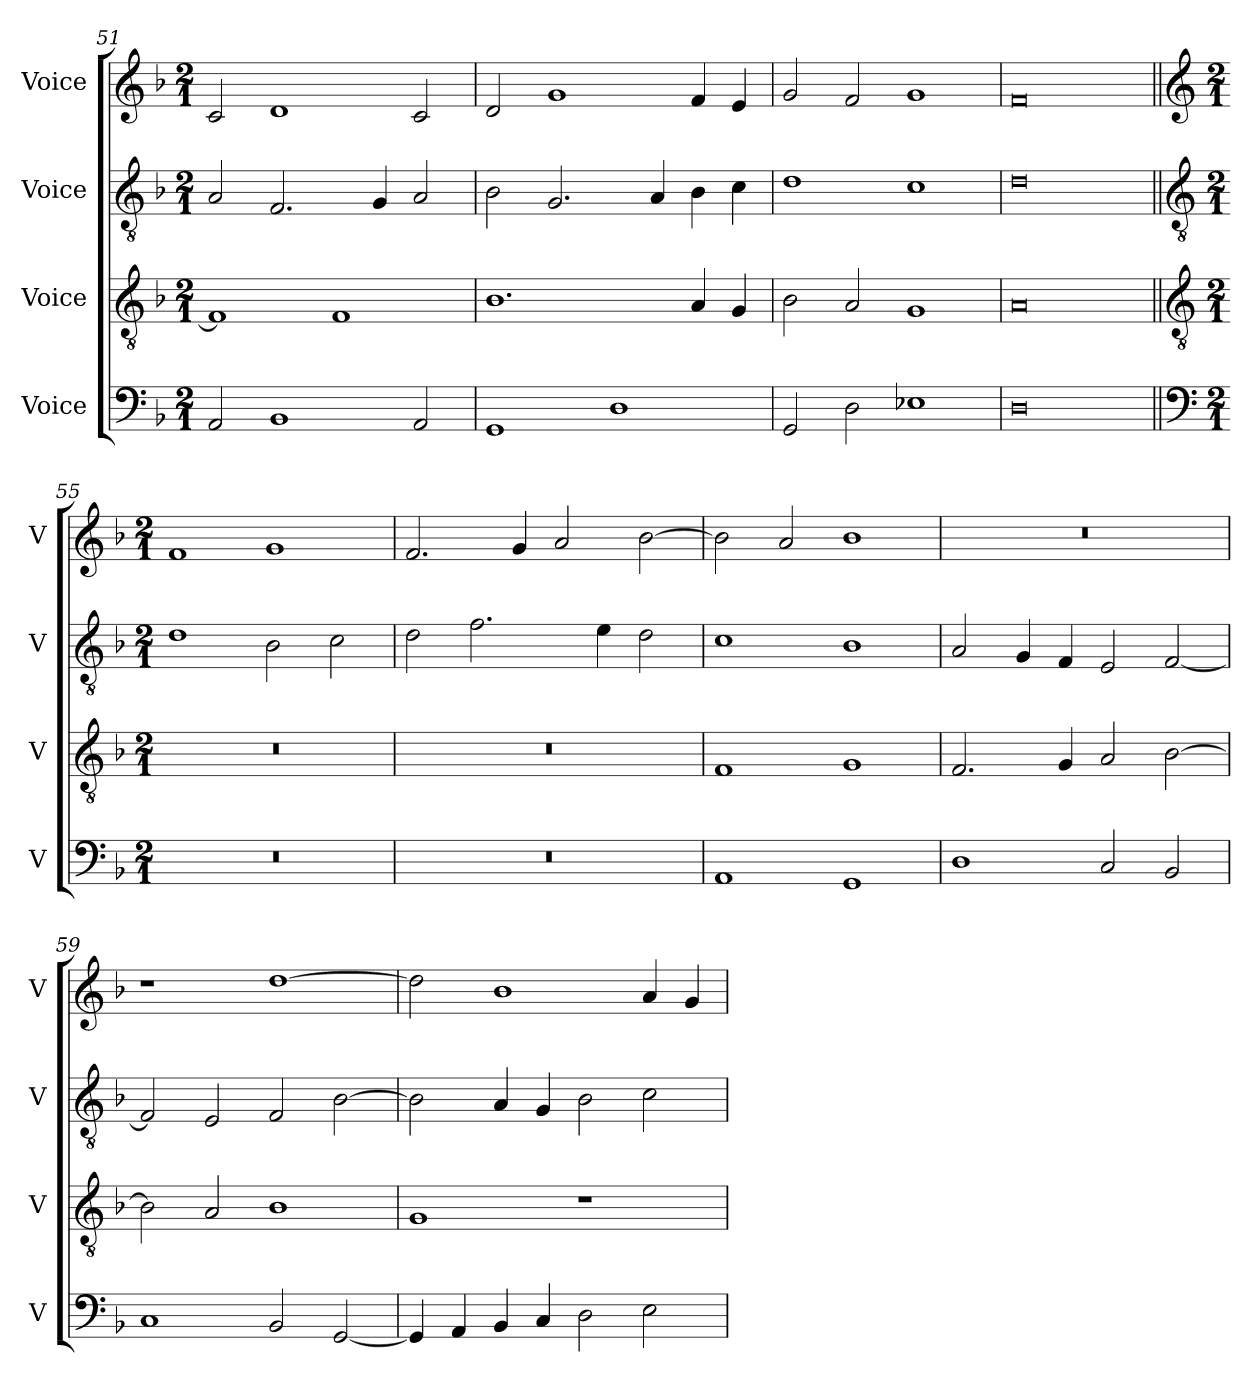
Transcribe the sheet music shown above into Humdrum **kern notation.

**kern	**kern	**kern	**kern
*part4	*part3	*part2	*part1
*staff4	*staff3	*staff2	*staff1
*I"Voice	*I"Voice	*I"Voice	*I"Voice
*I'V	*I'V	*I'V	*I'V
*clefF4	*clefGv2	*clefGv2	*clefG2
*k[b-]	*k[b-]	*k[b-]	*k[b-]
*M2/1	*M2/1	*M2/1	*M2/1
=51	=51	=51	=51
2AA/	1F]	2A/	2c/
1BB-	.	2.F/	1d
.	1F	.	.
.	.	4G/	.
2AA/	.	2A/	2c/
=52	=52	=52	=52
1GG	1.B-	2B-\	2d/
.	.	2.G/	1g
1D	.	.	.
.	.	4A/	.
.	4A/	4B-\	4f/
.	4G/	4c\	4e/
=53	=53	=53	=53
2GG/	2B-\	1d	2g/
2D\	2A/	.	2f/
1E-X	1G	1c	1g
!!LO:PB:g=z
=54	=54	=54	=54
0D	0A	0d	0f
=55||	=55||	=55||	=55||
*clefF4	*clefGv2	*clefGv2	*clefG2
*M2/1	*M2/1	*M2/1	*M2/1
0r	0r	1d	1f
.	.	2B-\	1g
.	.	2c\	.
=56	=56	=56	=56
0r	0r	2d\	2.f/
.	.	2.f\	.
.	.	.	4g/
.	.	.	2a/
.	.	4e\	.
.	.	2d\	[2b-\
=57	=57	=57	=57
1AA	1F	1c	2b-\]
.	.	.	2a/
1GG	1G	1B-	1b-
!!LO:LB:g=z
=58	=58	=58	=58
1D	2.F/	2A/	0r
.	.	4G/	.
.	4G/	4F/	.
2C/	2A/	2E/	.
2BB-/	[2B-\	[2F/	.
=59	=59	=59	=59
1C	2B-\]	2F/]	1r
.	2A/	2E/	.
2BB-/	1B-	2F/	[1dd
[2GG/	.	[2B-\	.
=60	=60	=60	=60
4GG/]	1G	2B-\]	2dd\]
4AA/	.	.	.
4BB-/	.	4A/	1b-
4C/	.	4G/	.
2D\	1r	2B-\	.
2E\	.	2c\	4a/
.	.	.	4g/
=	=	=	=
*-	*-	*-	*-
